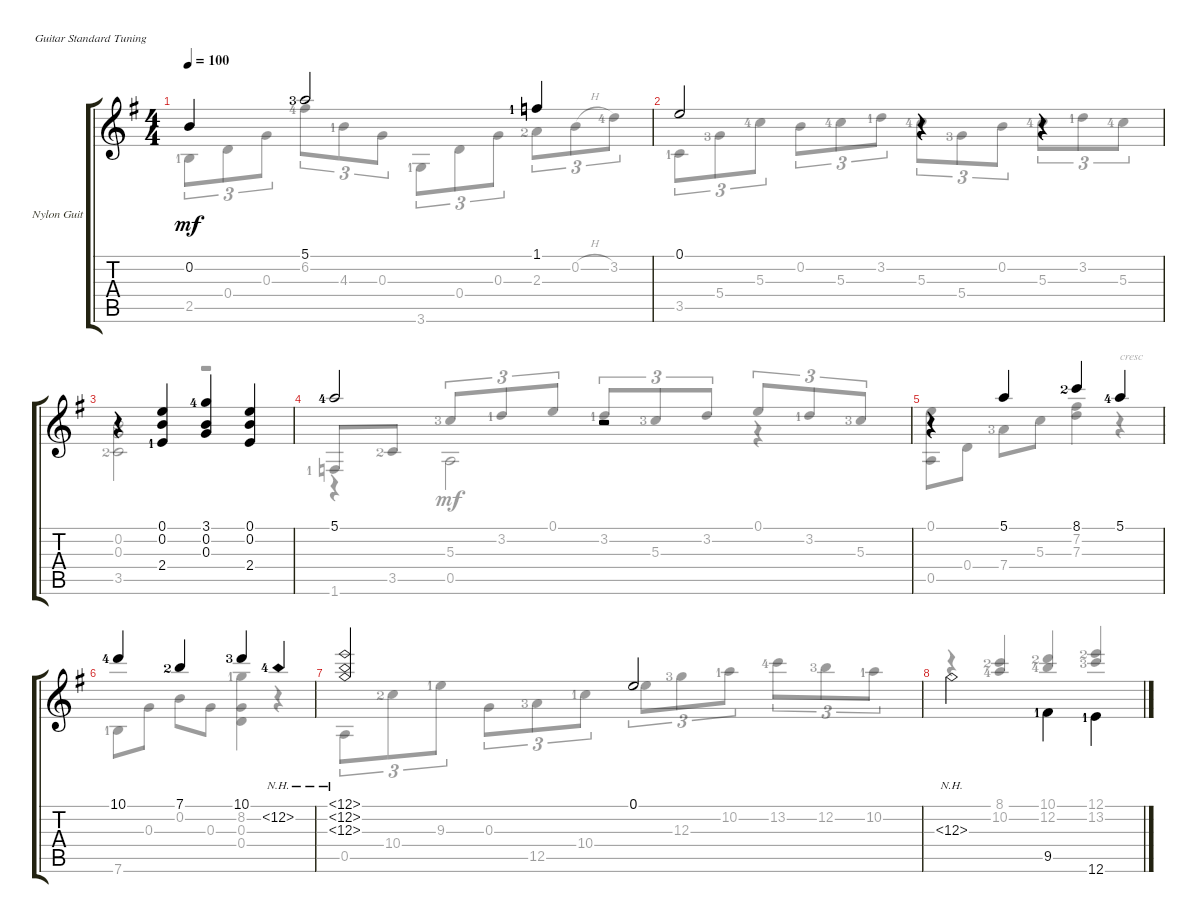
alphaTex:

\defaultSystemsLayout 4
\bracketExtendMode groupsimilarinstruments
\firstSystemTrackNameOrientation horizontal
\otherSystemsTrackNameOrientation horizontal
\track ("Nylon Guitar" "Nylon Guit") {instrument acousticguitarsteel}
\staff {score tabs}
\tuning (E4 B3 G3 D3 A2 E2)
\voice
\ts (4 4)
\tempo 100
\clef g2
\ks g
0.2.4{dy mf} 5.1{lf 4}.2 1.1{lf 2}.4 |
0.1.2 r.4 r.4 |
r.4 (0.1 0.2 2.4{lf 2}).4 (3.1{lf 5} 0.2 0.3).4 (0.1 0.2 2.4).4 |
5.1{lf 5}.2 r.2 |
r.4 5.1.4 8.1{lf 3}.4 5.1{lf 5}.4 |
10.1{lf 5}.4 7.1{lf 3}.4 10.1{lf 4}.4 12.2{nh lf 5}.4 |
(12.1{nh} 12.2{nh} 12.3{nh}).2 0.1.2 |
12.3{nh}.2 9.5{lf 2}.4{beam invert} 12.6{lf 2}.4{beam invert}
\voice
\clef g2
\ottava regular
\simile none
\ks g
2.5{lf 2}.8{tu (3 2) dy mf} 0.4.8{tu (3 2)} 0.3.8{tu (3 2)} 6.2{lf 5}.8{tu (3 2)} 4.3{lf 2}.8{tu (3 2)} 0.3.8{tu (3 2)} 3.6{lf 2}.8{tu (3 2)} 0.4.8{tu (3 2)} 0.3.8{tu (3 2)} 2.3{lf 3}.8{tu (3 2)} 0.2{h}.8{tu (3 2)} 3.2{lf 5}.8{tu (3 2)} |
3.5{lf 2}.8{tu (3 2)} 5.4{lf 4}.8{tu (3 2)} 5.3{lf 5}.8{tu (3 2)} 0.2.8{tu (3 2)} 5.3{lf 5}.8{tu (3 2)} 3.2{lf 2}.8{tu (3 2)} 5.3{lf 5}.8{tu (3 2)} 5.4{lf 4}.8{tu (3 2)} 0.2.8{tu (3 2)} 5.3{lf 5}.8{tu (3 2)} 3.2{lf 2}.8{tu (3 2)} 5.3{lf 5}.8{tu (3 2)} |
(0.3 0.2 3.5{lf 3}).2 r.2 |
1.6{lf 2}.8{beam invert} 3.5{lf 3}.8 5.3{lf 4}.8{tu (3 2) beam invert} 3.2{lf 2}.8{tu (3 2)} 0.1.8{tu (3 2)} 3.2{lf 2}.8{tu (3 2) beam invert} 5.3{lf 4}.8{tu (3 2)} 3.2.8{tu (3 2)} 0.1.8{tu (3 2) beam invert} 3.2{lf 2}.8{tu (3 2)} 5.3{lf 4}.8{tu (3 2)} |
(0.1 0.5).8 0.4.8 7.4{lf 4}.8 5.3.8 (7.2 7.3).4 r.4{txt "cresc"} |
7.6{lf 2}.8 0.3.8 0.2.8 0.3.8 (8.2{lf 2} 0.3 0.4).4 r.4 |
0.5.8{tu (3 2)} 10.4{lf 3}.8{tu (3 2)} 9.3{lf 2}.8{tu (3 2)} 0.3.8{tu (3 2)} 12.5{lf 4}.8{tu (3 2)} 10.4{lf 2}.8{tu (3 2)} 0.1.8{tu (3 2)} 12.3{lf 4}.8{tu (3 2)} 10.2{lf 2}.8{tu (3 2)} 13.2{lf 5}.8{tu (3 2)} 12.2{lf 4}.8{tu (3 2)} 10.2{lf 2}.8{tu (3 2)} |
r.4 (8.1{lf 3} 10.2{lf 5}).4{beam invert} (12.2{lf 5} 10.1{lf 3}).4{beam invert} (12.1{lf 3} 13.2{lf 4}).4{beam invert}
\voice
\clef g2
\ottava regular
\simile none
\ks g
|
|
|
r.4 0.5.2 r.4 |
|
|
|
